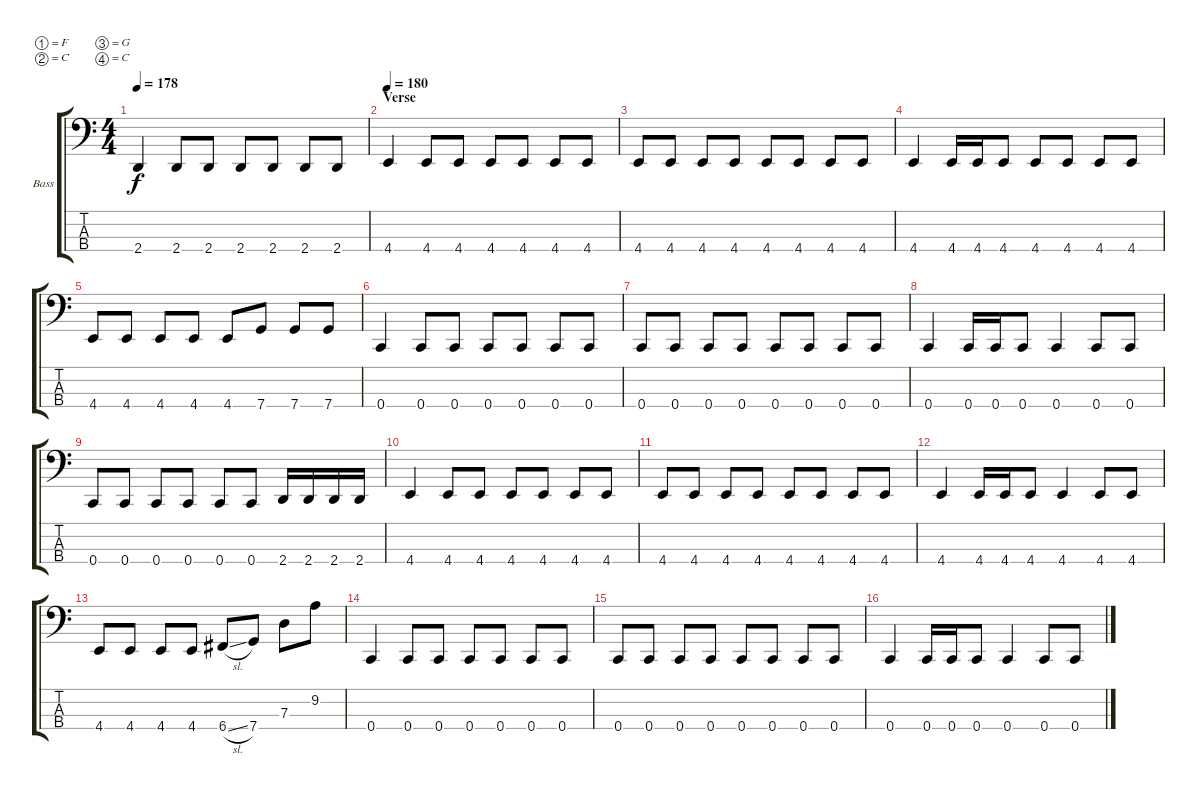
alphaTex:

\bracketExtendMode groupsimilarinstruments
\firstSystemTrackNameOrientation horizontal
\otherSystemsTrackNameOrientation horizontal
\track ("Bass" "Bass") {instrument electricbassfinger}
\staff {score tabs}
\tuning (F2 C2 G1 C1)
\ts (4 4)
\tempo 178
\clef f4
\ks c
2.4.4{dy f} 2.4.8 2.4.8 2.4.8 2.4.8 2.4.8 2.4.8 |
\section ("" "Verse")
\tempo 180
4.4.4 4.4.8 4.4.8 4.4.8 4.4.8 4.4.8 4.4.8 |
4.4.8 4.4.8 4.4.8 4.4.8 4.4.8 4.4.8 4.4.8 4.4.8 |
4.4.4 4.4.16 4.4.16 4.4.8 4.4.8 4.4.8 4.4.8 4.4.8 |
4.4.8 4.4.8 4.4.8 4.4.8 4.4.8 7.4.8 7.4.8 7.4.8 |
0.4.4 0.4.8 0.4.8 0.4.8 0.4.8 0.4.8 0.4.8 |
0.4.8 0.4.8 0.4.8 0.4.8 0.4.8 0.4.8 0.4.8 0.4.8 |
0.4.4 0.4.16 0.4.16 0.4.8 0.4.4 0.4.8 0.4.8 |
0.4.8 0.4.8 0.4.8 0.4.8 0.4.8 0.4.8 2.4.16 2.4.16 2.4.16 2.4.16 |
4.4.4 4.4.8 4.4.8 4.4.8 4.4.8 4.4.8 4.4.8 |
4.4.8 4.4.8 4.4.8 4.4.8 4.4.8 4.4.8 4.4.8 4.4.8 |
4.4.4 4.4.16 4.4.16 4.4.8 4.4.4 4.4.8 4.4.8 |
4.4.8 4.4.8 4.4.8 4.4.8 6.4{sl}.8 7.4.8 7.3.8 9.2.8 |
0.4.4 0.4.8 0.4.8 0.4.8 0.4.8 0.4.8 0.4.8 |
0.4.8 0.4.8 0.4.8 0.4.8 0.4.8 0.4.8 0.4.8 0.4.8 |
0.4.4 0.4.16 0.4.16 0.4.8 0.4.4 0.4.8 0.4.8
